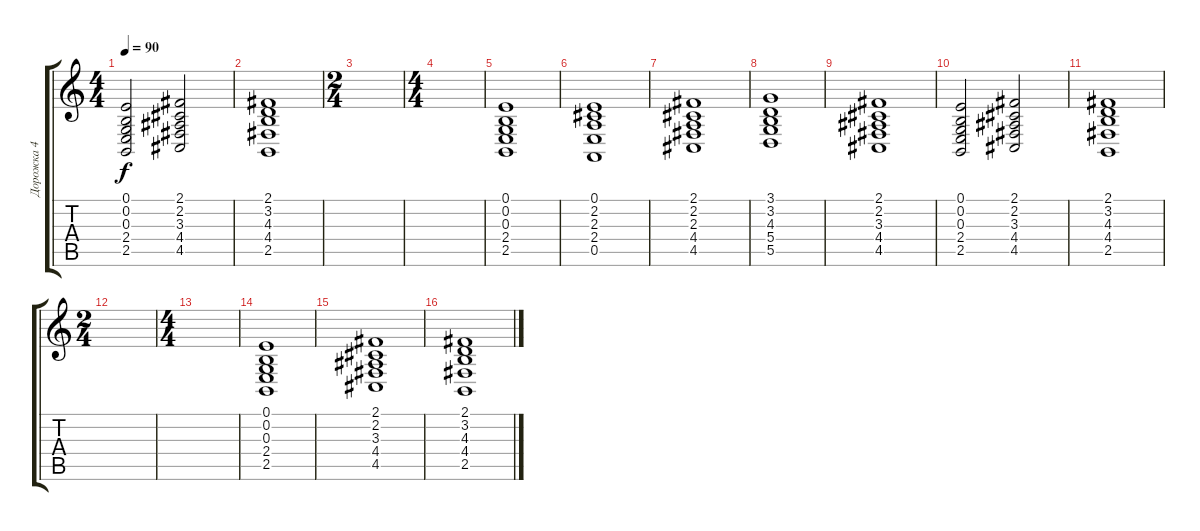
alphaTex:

\track ("Дорожка 4" "Дорожка 4") {instrument pad8sweep}
\staff {score tabs}
\tuning (E4 B3 G3 D3 A2 E2) {hide}
\ts (4 4)
\tempo 90
\clef g2
\ks c
(0.1 0.2 0.3 2.4 2.5).2{dy f} (2.1 2.2 3.3 4.4 4.5).2 |
(2.1 3.2 4.3 4.4 2.5).1 |
\ts (2 4)
|
\ts (4 4)
|
(0.1 0.2 0.3 2.4 2.5).1 |
(0.1 2.2 2.3 2.4 0.5).1 |
(2.1 2.2 2.3 4.4 4.5).1 |
(3.1 3.2 4.3 5.4 5.5).1 |
(2.1 2.2 3.3 4.4 4.5).1 |
(0.1 0.2 0.3 2.4 2.5).2 (2.1 2.2 3.3 4.4 4.5).2 |
(2.1 3.2 4.3 4.4 2.5).1 |
\ts (2 4)
|
\ts (4 4)
|
(0.1 0.2 0.3 2.4 2.5).1 |
(2.1 2.2 3.3 4.4 4.5).1 |
(2.1 3.2 4.3 4.4 2.5).1
